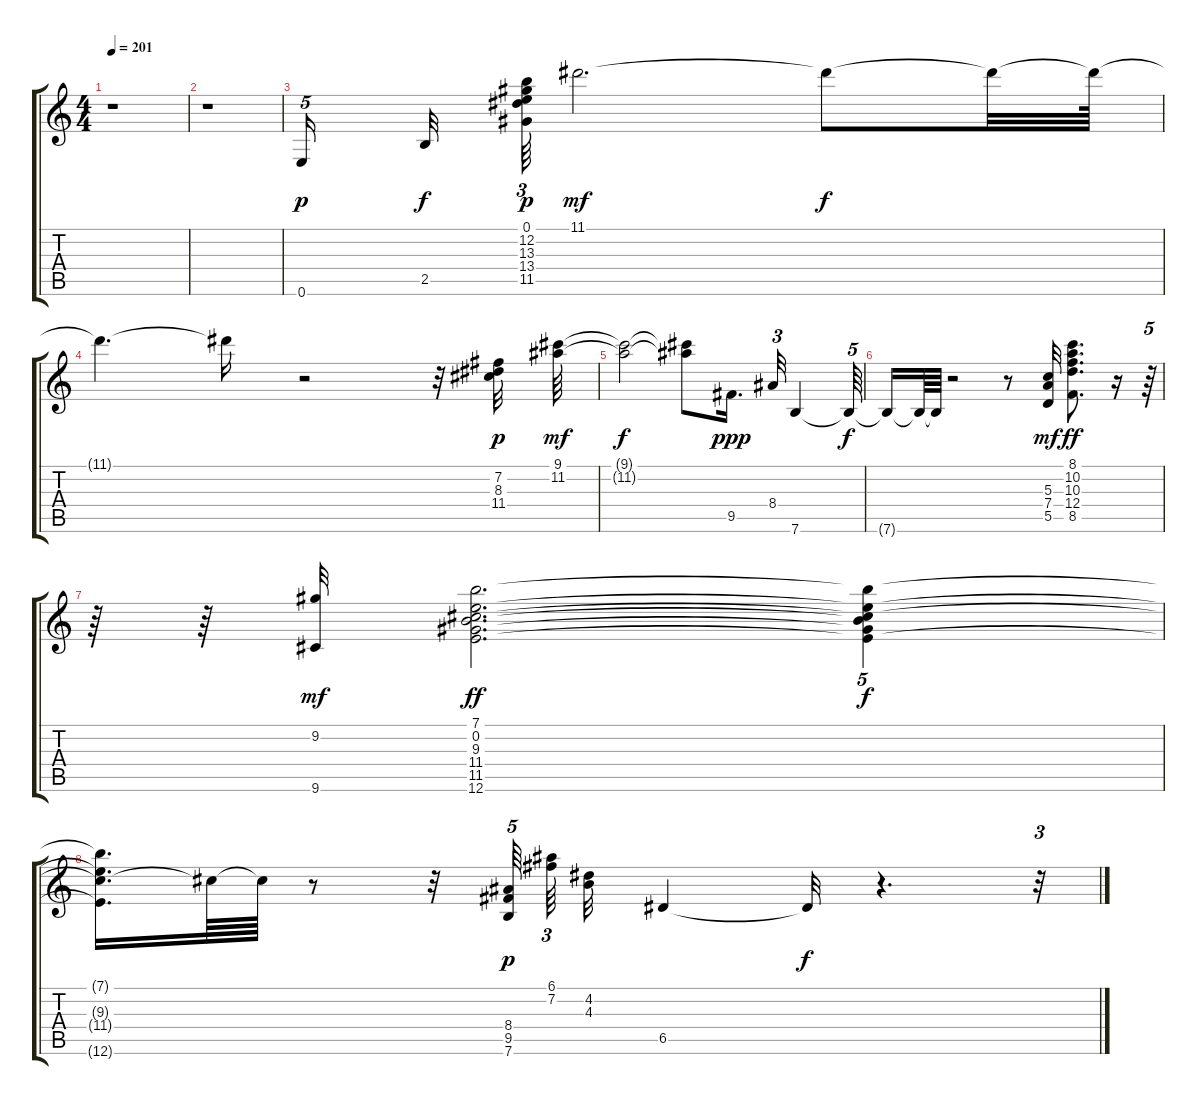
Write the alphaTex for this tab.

\track "" {instrument acousticguitarnylon}
\staff {score tabs}
\tuning (E4 B3 G3 D3 A2 E2) {hide}
\ts (4 4)
\tempo 201
\clef g2
\ks c
r.1{dy p} |
r.1 |
0.6.16{tu (5 4)} 2.5.32{dy f} (0.1 12.2 13.3 13.4 11.5).64{tu (3 2) dy p} 11.1.2{d dy mf} 11.1{t}.8{dy f} 11.1{t}.32 11.1{t}.64 |
11.1{t}.4{d} 11.1{t}.16 r.2 r.32 (7.2 8.3 11.4).32{dy p} (9.1 11.2).64{dy mf} |
(9.1{t} 11.2{t}).2{dy f} (9.1{t} 11.2{t}).8 9.5.16{d dy ppp} 8.4.32{tu (3 2)} 7.6.4 7.6{t}.64{tu (5 4) dy f} |
7.6{t}.16 7.6{t}.64 7.6{t}.64 r.2 r.8 (5.3 7.4 5.5).32{dy mf} (8.1 10.2 10.3 12.4 8.5).8{d dy ff} r.16 r.64{tu (5 4)} |
r.64 r.64 (9.2 9.6).32{dy mf} (7.1 0.2 9.3 11.4 11.5 12.6).2{d dy ff} (7.1{t} 0.2{t} 9.3{t} 11.4{t} 11.5{t} 12.6{t}).4{tu (5 4) dy f} |
(7.1{t} 9.3{t} 11.4{t} 12.6{t}).16{d} 11.4{t}.64 11.4{t}.64 r.8 r.32 (8.4 9.5 7.6).64{tu (5 4) dy p} (6.1 7.2).64{tu (3 2)} (4.2 4.3).32 6.5.4 6.5{t}.32{dy f} r.4{d} r.32{tu (3 2)}
